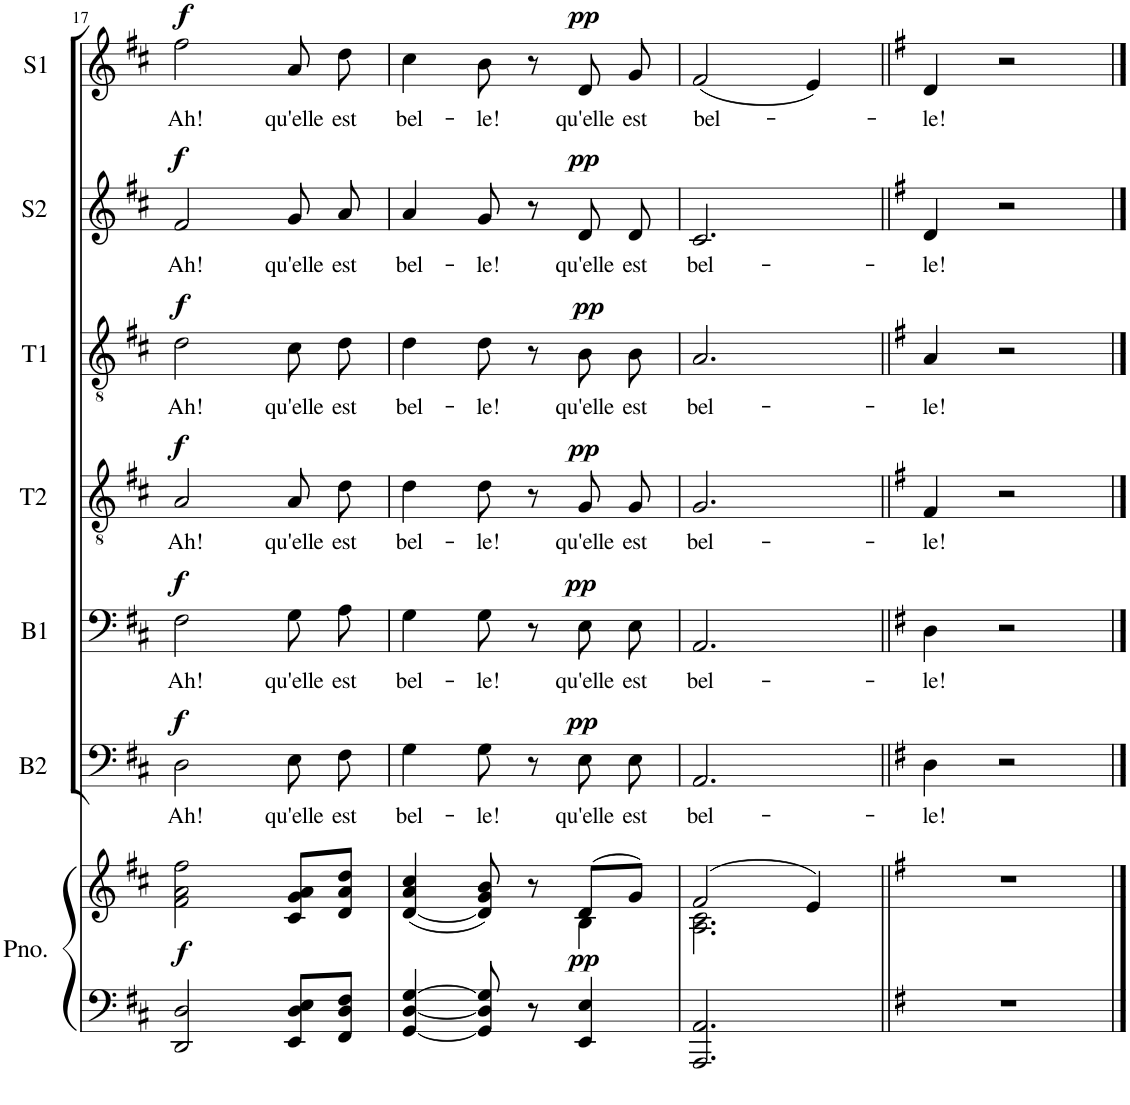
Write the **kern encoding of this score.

**kern	**kern	**dynam	**kern	**text	**dynam	**kern	**text	**dynam	**kern	**text	**dynam	**kern	**text	**dynam	**kern	**text	**dynam	**kern	**text	**dynam
*part7	*part7	*part7	*part6	*part6	*part6	*part5	*part5	*part5	*part4	*part4	*part4	*part3	*part3	*part3	*part2	*part2	*part2	*part1	*part1	*part1
*staff8	*staff7	*staff7/8	*staff6	*staff6	*staff6	*staff5	*staff5	*staff5	*staff4	*staff4	*staff4	*staff3	*staff3	*staff3	*staff2	*staff2	*staff2	*staff1	*staff1	*staff1
*I"Piano	*	*	*I"Basse 2	*	*	*I"Basse 1	*	*	*I"Tenor 2	*	*	*I"Tenor 1	*	*	*I"Soprano 2	*	*	*I"Soprano 1	*	*
*I'Pno.	*	*	*I'B2	*	*	*I'B1	*	*	*I'T2	*	*	*I'T1	*	*	*I'S2	*	*	*I'S1	*	*
!!LO:PB:g=z
*clefF4	*clefG2	*	*clefF4	*	*	*clefF4	*	*	*clefGv2	*	*	*clefGv2	*	*	*clefG2	*	*	*clefG2	*	*
*k[f#c#]	*k[f#c#]	*	*k[f#c#]	*	*	*k[f#c#]	*	*	*k[f#c#]	*	*	*k[f#c#]	*	*	*k[f#c#]	*	*	*k[f#c#]	*	*
*M3/4	*M3/4	*	*M3/4	*	*	*M3/4	*	*	*M3/4	*	*	*M3/4	*	*	*M3/4	*	*	*M3/4	*	*
=17	=17	=17	=17	=17	=17	=17	=17	=17	=17	=17	=17	=17	=17	=17	=17	=17	=17	=17	=17	=17
!	!	!LO:DY:b	!	!LO:LY:b	!LO:DY:a	!	!LO:LY:b	!LO:DY:a	!	!LO:LY:b	!LO:DY:a	!	!LO:LY:b	!LO:DY:a	!	!LO:LY:b	!LO:DY:a	!	!LO:LY:b	!LO:DY:a
2DD/ 2D/	2f#\ 2a\ 2ff#\	f	2D\	Ah!	f	2F#\	Ah!	f	2A/	Ah!	f	2d\	Ah!	f	2f#/	Ah!	f	2ff#\	Ah!	f
!	!	!	!	!LO:LY:b	!	!	!LO:LY:b	!	!	!LO:LY:b	!	!	!LO:LY:b	!	!	!LO:LY:b	!	!	!LO:LY:b	!
8EE/ 8D/ 8E/L	8c#/ 8g/ 8a/L	.	8E\L	qu'elle	.	8G\L	qu'elle	.	8A\L	qu'elle	.	8c#\L	qu'elle	.	8g/L	qu'elle	.	8a\L	qu'elle	.
!	!	!	!	!LO:LY:b	!	!	!LO:LY:b	!	!	!LO:LY:b	!	!	!LO:LY:b	!	!	!LO:LY:b	!	!	!LO:LY:b	!
8FF#/ 8D/ 8F#/J	8d/ 8a/ 8dd/J	.	8F#\J	est	.	8A\J	est	.	8d\J	est	.	8d\J	est	.	8a/J	est	.	8dd\J	est	.
=18	=18	=18	=18	=18	=18	=18	=18	=18	=18	=18	=18	=18	=18	=18	=18	=18	=18	=18	=18	=18
*	*^	*	*	*	*	*	*	*	*	*	*	*	*	*	*	*	*	*	*	*
!	!	!	!	!	!LO:LY:b	!	!	!LO:LY:b	!	!	!LO:LY:b	!	!	!LO:LY:b	!	!	!LO:LY:b	!	!	!LO:LY:b	!
[4GG/ [4D/ [4G/	([4d/ 4a/ 4cc#/	2ryy	.	4G\	bel-	.	4G\	bel-	.	4d\	bel-	.	4d\	bel-	.	4a/	bel-	.	4cc#\	bel-	.
!	!	!	!	!	!LO:LY:b	!	!	!LO:LY:b	!	!	!LO:LY:b	!	!	!LO:LY:b	!	!	!LO:LY:b	!	!	!LO:LY:b	!
8GG/] 8D/] 8G/]	8d/] 8g/ 8b/)	.	.	8G\	-le!	.	8G\	-le!	.	8d\	-le!	.	8d\	-le!	.	8g/	-le!	.	8b\	-le!	.
8r	8r	.	.	8r	.	.	8r	.	.	8r	.	.	8r	.	.	8r	.	.	8r	.	.
!	!	!	!LO:DY:b	!	!LO:LY:b	!LO:DY:a	!	!LO:LY:b	!LO:DY:a	!	!LO:LY:b	!LO:DY:a	!	!LO:LY:b	!LO:DY:a	!	!LO:LY:b	!LO:DY:a	!	!LO:LY:b	!LO:DY:a
4EE/ 4E/	(8d/L	4B\	pp	8E\L	qu'elle	pp	8E\L	qu'elle	pp	8G/L	qu'elle	pp	8B\L	qu'elle	pp	8d/L	qu'elle	pp	8d/L	qu'elle	pp
!	!	!	!	!	!LO:LY:b	!	!	!LO:LY:b	!	!	!LO:LY:b	!	!	!LO:LY:b	!	!	!LO:LY:b	!	!	!LO:LY:b	!
.	8g/J)	.	.	8E\J	est	.	8E\J	est	.	8G/J	est	.	8B\J	est	.	8d/J	est	.	8g/J	est	.
=19	=19	=19	=19	=19	=19	=19	=19	=19	=19	=19	=19	=19	=19	=19	=19	=19	=19	=19	=19	=19	=19
!	!	!	!	!	!LO:LY:b	!	!	!LO:LY:b	!	!	!LO:LY:b	!	!	!LO:LY:b	!	!	!LO:LY:b	!	!	!LO:LY:b	!
2.AAA/ 2.AA/	(2f#/	2.A\ 2.c#\	.	2.AA/	bel-	.	2.AA/	bel-	.	2.G/	bel-	.	2.A/	bel-	.	2.c#/	bel-	.	(2f#/	bel-	.
.	4e/)	.	.	.	.	.	.	.	.	.	.	.	.	.	.	.	.	.	4e/)	.	.
*	*v	*v	*	*	*	*	*	*	*	*	*	*	*	*	*	*	*	*	*	*	*
=20||	=20||	=20||	=20||	=20||	=20||	=20||	=20||	=20||	=20||	=20||	=20||	=20||	=20||	=20||	=20||	=20||	=20||	=20||	=20||	=20||
*k[f#]	*k[f#]	*	*k[f#]	*	*	*k[f#]	*	*	*k[f#]	*	*	*k[f#]	*	*	*k[f#]	*	*	*k[f#]	*	*
!	!	!	!	!LO:LY:b	!	!	!LO:LY:b	!	!	!LO:LY:b	!	!	!LO:LY:b	!	!	!LO:LY:b	!	!	!LO:LY:b	!
2.r	2.r	.	4D\	-le!	.	4D\	-le!	.	4F#/	-le!	.	4A/	-le!	.	4d/	-le!	.	4d/	-le!	.
.	.	.	2r	.	.	2r	.	.	2r	.	.	2r	.	.	2r	.	.	2r	.	.
==	==	==	==	==	==	==	==	==	==	==	==	==	==	==	==	==	==	==	==	==
*-	*-	*-	*-	*-	*-	*-	*-	*-	*-	*-	*-	*-	*-	*-	*-	*-	*-	*-	*-	*-
